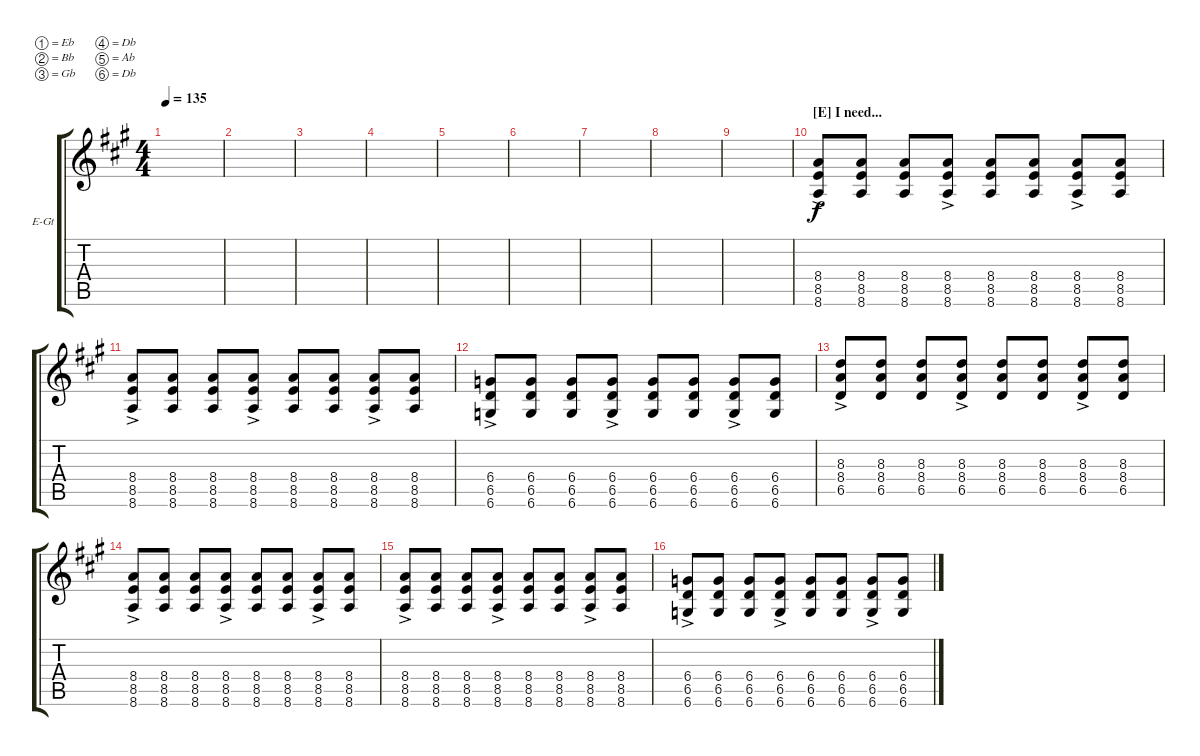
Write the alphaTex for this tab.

\defaultSystemsLayout 4
\bracketExtendMode groupsimilarinstruments
\firstSystemTrackNameOrientation horizontal
\otherSystemsTrackNameOrientation horizontal
\track ("Guitar 2" "E-Gt") {instrument distortionguitar}
\staff {score tabs}
\tuning (Eb4 Bb3 Gb3 Db3 Ab2 Db2)
\ts (4 4)
\tempo 135
\clef g2
\ks f#minor
|
|
|
|
|
|
|
|
|
\section ("E" "I need...")
(8.4{ac} 8.5{ac} 8.6{ac}).8{dy f} (8.4 8.6 8.5).8 (8.4 8.6 8.5).8 (8.4{ac} 8.6{ac} 8.5{ac}).8 (8.4 8.6 8.5).8 (8.4 8.6 8.5).8 (8.4{ac} 8.6{ac} 8.5{ac}).8 (8.4 8.6 8.5).8 |
(8.4{ac} 8.5{ac} 8.6{ac}).8 (8.4 8.5 8.6).8 (8.4 8.5 8.6).8 (8.4{ac} 8.5{ac} 8.6{ac}).8 (8.4 8.5 8.6).8 (8.4 8.5 8.6).8 (8.4{ac} 8.5{ac} 8.6{ac}).8 (8.4 8.5 8.6).8 |
(6.4{ac} 6.5{ac} 6.6{ac}).8 (6.4 6.6 6.5).8 (6.4 6.6 6.5).8 (6.4{ac} 6.6{ac} 6.5{ac}).8 (6.4 6.6 6.5).8 (6.4 6.6 6.5).8 (6.4{ac} 6.6{ac} 6.5{ac}).8 (6.4 6.6 6.5).8 |
(6.5{ac} 8.4{ac} 8.3{ac}).8 (6.5 8.4 8.3).8 (6.5 8.4 8.3).8 (6.5{ac} 8.4{ac} 8.3{ac}).8 (6.5 8.4 8.3).8 (6.5 8.4 8.3).8 (6.5{ac} 8.4{ac} 8.3{ac}).8 (6.5 8.4 8.3).8 |
(8.4{ac} 8.5{ac} 8.6{ac}).8 (8.4 8.6 8.5).8 (8.4 8.6 8.5).8 (8.4{ac} 8.6{ac} 8.5{ac}).8 (8.4 8.6 8.5).8 (8.4 8.6 8.5).8 (8.4{ac} 8.6{ac} 8.5{ac}).8 (8.4 8.6 8.5).8 |
(8.4{ac} 8.5{ac} 8.6{ac}).8 (8.4 8.5 8.6).8 (8.4 8.5 8.6).8 (8.4{ac} 8.5{ac} 8.6{ac}).8 (8.4 8.5 8.6).8 (8.4 8.5 8.6).8 (8.4{ac} 8.5{ac} 8.6{ac}).8 (8.4 8.5 8.6).8 |
(6.4{ac} 6.5{ac} 6.6{ac}).8 (6.4 6.6 6.5).8 (6.4 6.6 6.5).8 (6.4{ac} 6.6{ac} 6.5{ac}).8 (6.4 6.6 6.5).8 (6.4 6.6 6.5).8 (6.4{ac} 6.6{ac} 6.5{ac}).8 (6.4 6.6 6.5).8
